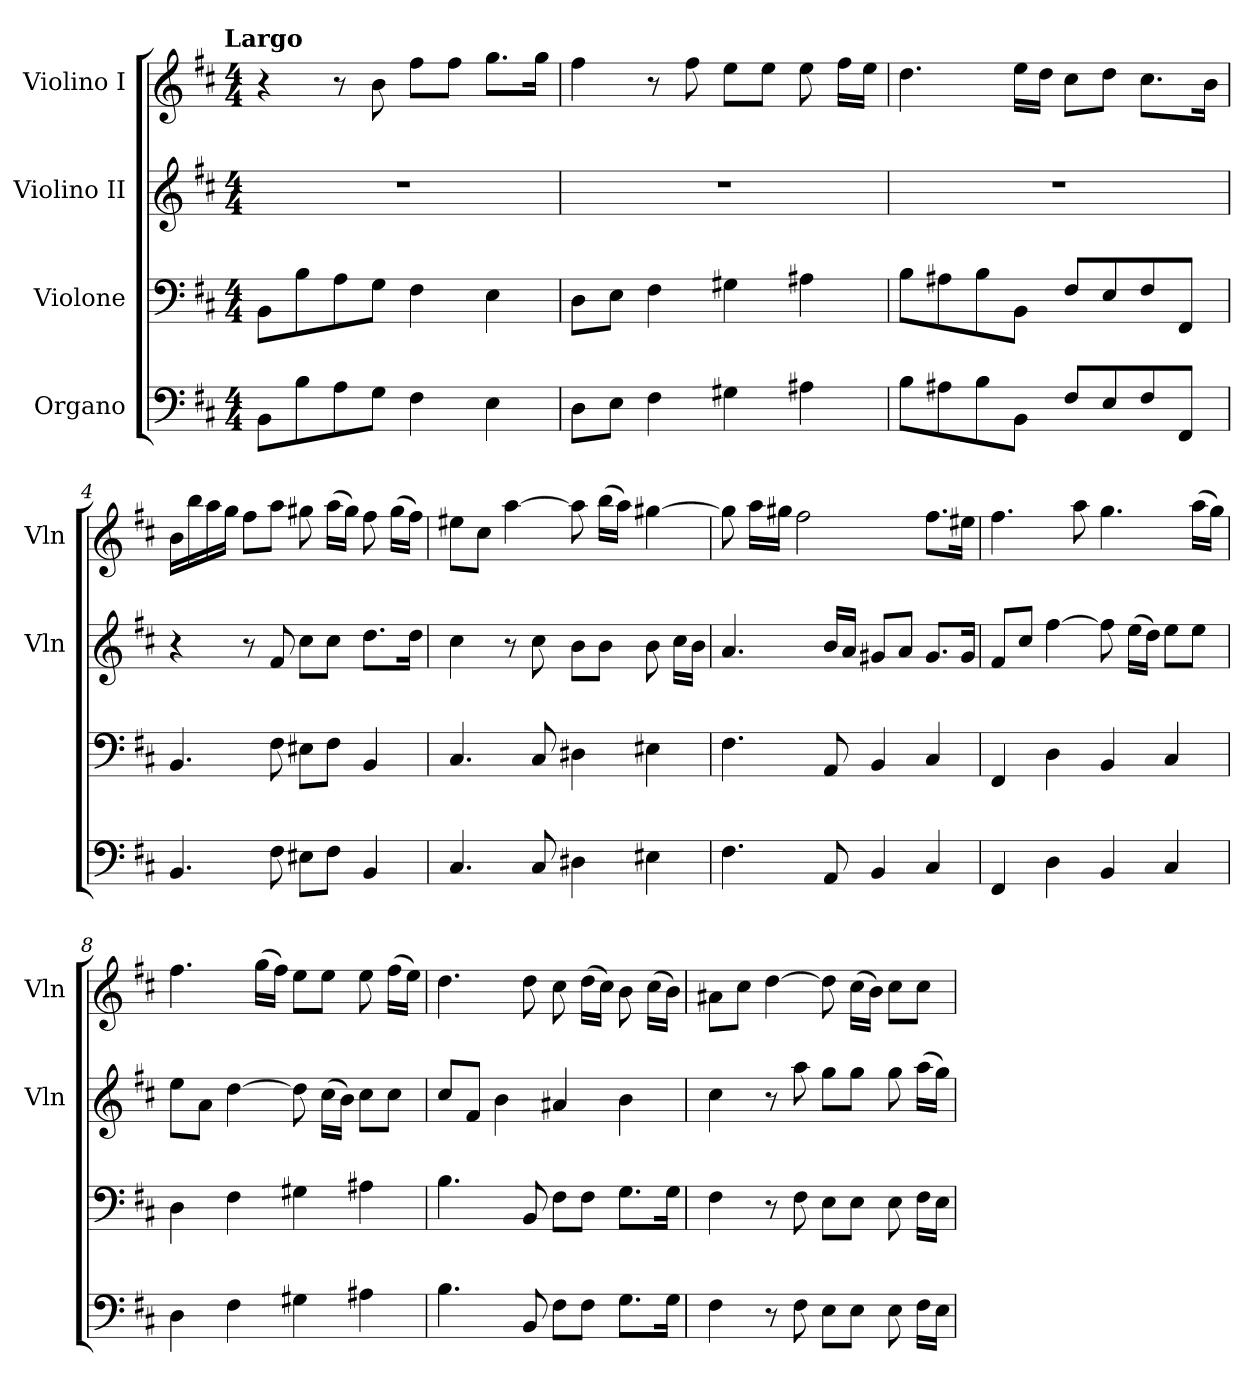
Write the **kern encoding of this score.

**kern	**kern	**kern	**kern
*part4	*part3	*part2	*part1
*staff4	*staff3	*staff2	*staff1
*I"Organo	*I"Violone	*I"Violino II	*I"Violino I
*	*	*I'Vln	*I'Vln
*clefF4	*clefF4	*clefG2	*clefG2
*k[f#c#]	*k[f#c#]	*k[f#c#]	*k[f#c#]
!!LO:TX:omd:t=Largo
*M4/4	*M4/4	*M4/4	*M4/4
*MM46	*MM46	*MM46	*MM46
=1	=1	=1	=1
8BBL	8BBL	1r	4r
8B	8B	.	.
8A	8A	.	8r
8GJ	8GJ	.	8b
4F#	4F#	.	8ff#L
.	.	.	8ff#J
4E	4E	.	8.ggL
.	.	.	16ggJk
=2	=2	=2	=2
8DL	8DL	1r	4ff#
8EJ	8EJ	.	.
4F#	4F#	.	8r
.	.	.	8ff#
4G#X	4G#X	.	8eeL
.	.	.	8eeJ
4A#X	4A#X	.	8ee
.	.	.	16ff#LL
.	.	.	16eeJJ
=3	=3	=3	=3
8BL	8BL	1r	4.dd
8A#X	8A#X	.	.
8B	8B	.	.
8BBJ	8BBJ	.	16eeLL
.	.	.	16ddJJ
8F#L	8F#L	.	8cc#L
8E	8E	.	8ddJ
8F#	8F#	.	8.cc#L
8FF#J	8FF#J	.	.
.	.	.	16bJk
=4	=4	=4	=4
4.BB	4.BB	4r	16bLL
.	.	.	16bb
.	.	.	16aa
.	.	.	16ggJJ
.	.	8r	8ff#L
8F#	8F#	8f#	8aaJ
8E#XL	8E#XL	8cc#L	8gg#X
8F#J	8F#J	8cc#J	(16aaLL
.	.	.	16gg#JJ)
4BB	4BB	8.ddL	8ff#
.	.	.	(16gg#LL
.	.	16ddJk	16ff#JJ)
=5	=5	=5	=5
4.C#	4.C#	4cc#	8ee#XL
.	.	.	8cc#J
.	.	8r	[4aa
8C#	8C#	8cc#	.
4D#X	4D#X	8bL	8aa]
.	.	8bJ	(16bbLL
.	.	.	16aaJJ)
4E#X	4E#X	8b	[4gg#X
.	.	16cc#LL	.
.	.	16bJJ	.
=6	=6	=6	=6
4.F#	4.F#	4.a	8gg#]
.	.	.	16aaLL
.	.	.	16gg#XJJ
.	.	.	2ff#
8AA	8AA	16bLL	.
.	.	16aJJ	.
4BB	4BB	8g#XL	.
.	.	8aJ	.
4C#	4C#	8.g#L	8.ff#L
.	.	16g#Jk	16ee#XJk
=7	=7	=7	=7
4FF#	4FF#	8f#L	4.ff#
.	.	8cc#J	.
4D	4D	[4ff#	.
.	.	.	8aa
4BB	4BB	8ff#]	4.gg
.	.	(16eeLL	.
.	.	16ddJJ)	.
4C#	4C#	8eeL	.
.	.	8eeJ	(16aaLL
.	.	.	16ggJJ)
=8	=8	=8	=8
4D	4D	8eeL	4.ff#
.	.	8aJ	.
4F#	4F#	[4dd	.
.	.	.	(16ggLL
.	.	.	16ff#JJ)
4G#X	4G#X	8dd]	8eeL
.	.	(16cc#LL	8eeJ
.	.	16bJJ)	.
4A#X	4A#X	8cc#L	8ee
.	.	8cc#J	(16ff#LL
.	.	.	16eeJJ)
=9	=9	=9	=9
4.B	4.B	8cc#L	4.dd
.	.	8f#J	.
.	.	4b	.
8BB	8BB	.	8dd
8F#L	8F#L	4a#X	8cc#
8F#J	8F#J	.	(16ddLL
.	.	.	16cc#JJ)
8.GL	8.GL	4b	8b
.	.	.	(16cc#LL
16GJk	16GJk	.	16bJJ)
=10	=10	=10	=10
4F#	4F#	4cc#	8a#XL
.	.	.	8cc#J
8r	8r	8r	[4dd
8F#	8F#	8aa	.
8EL	8EL	8ggL	8dd]
8EJ	8EJ	8ggJ	(16cc#LL
.	.	.	16bJJ)
8E	8E	8gg	8cc#L
16F#LL	16F#LL	(16aaLL	8cc#J
16EJJ	16EJJ	16ggJJ)	.
=	=	=	=
*-	*-	*-	*-
